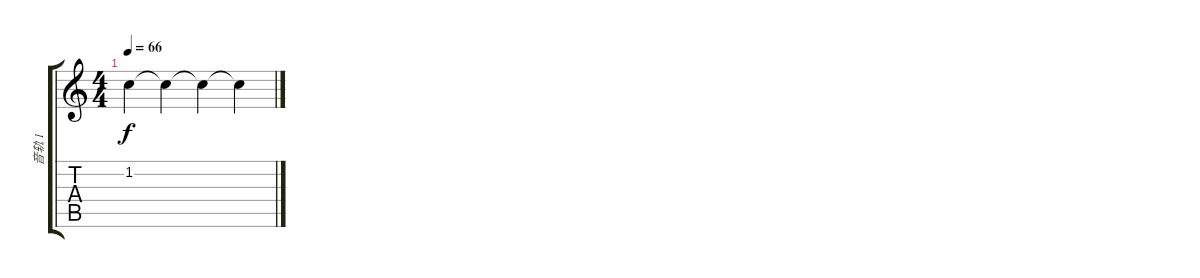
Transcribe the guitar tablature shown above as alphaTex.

\track ("音轨 1" "音轨 1") {instrument acousticguitarsteel}
\staff {score tabs}
\tuning (E4 B3 G3 D3 A2 E2) {hide}
\ts (4 4)
\tempo 66
\clef g2
\ks c
1.2{t}.4{dy f} 1.2{t}.4 1.2{t}.4 1.2{t}.4
